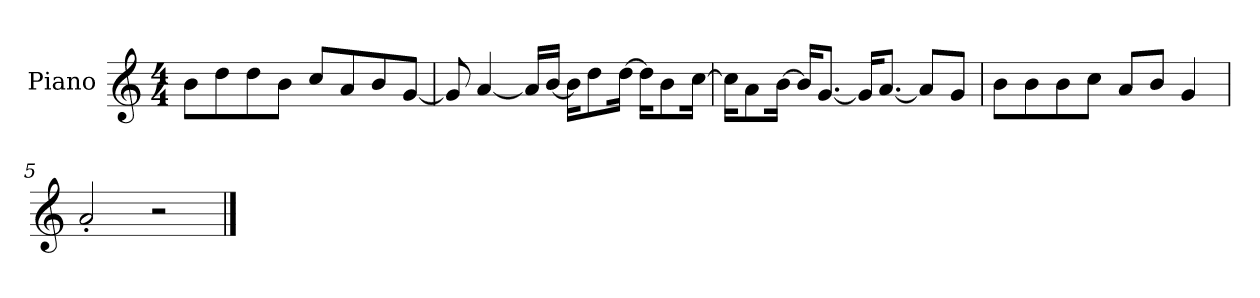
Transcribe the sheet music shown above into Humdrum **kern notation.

**kern
*part1
*staff1
*I"Piano
*I'P-no
*clefG2
*k[]
*M4/4
*MM90
=1
8b\L
8dd\
8dd\
8b\J
8cc/L
8a/
8b/
[8g/J
=2
8g/]
[4a/
16a/LL]
[16b/JJ
16b\KL]
8dd\
[16dd\Jk
16dd\KL]
8b\
[16cc\Jk
=3
16cc\KL]
8a\
[16b\Jk
16b/KL]
[8.g/J
16g/KL]
[8.a/J
8a/L]
8g/J
=4
8b\L
8b\
8b\
8cc\J
8a/L
8b/J
4g/
=5
2a'/
2r
==
*-
